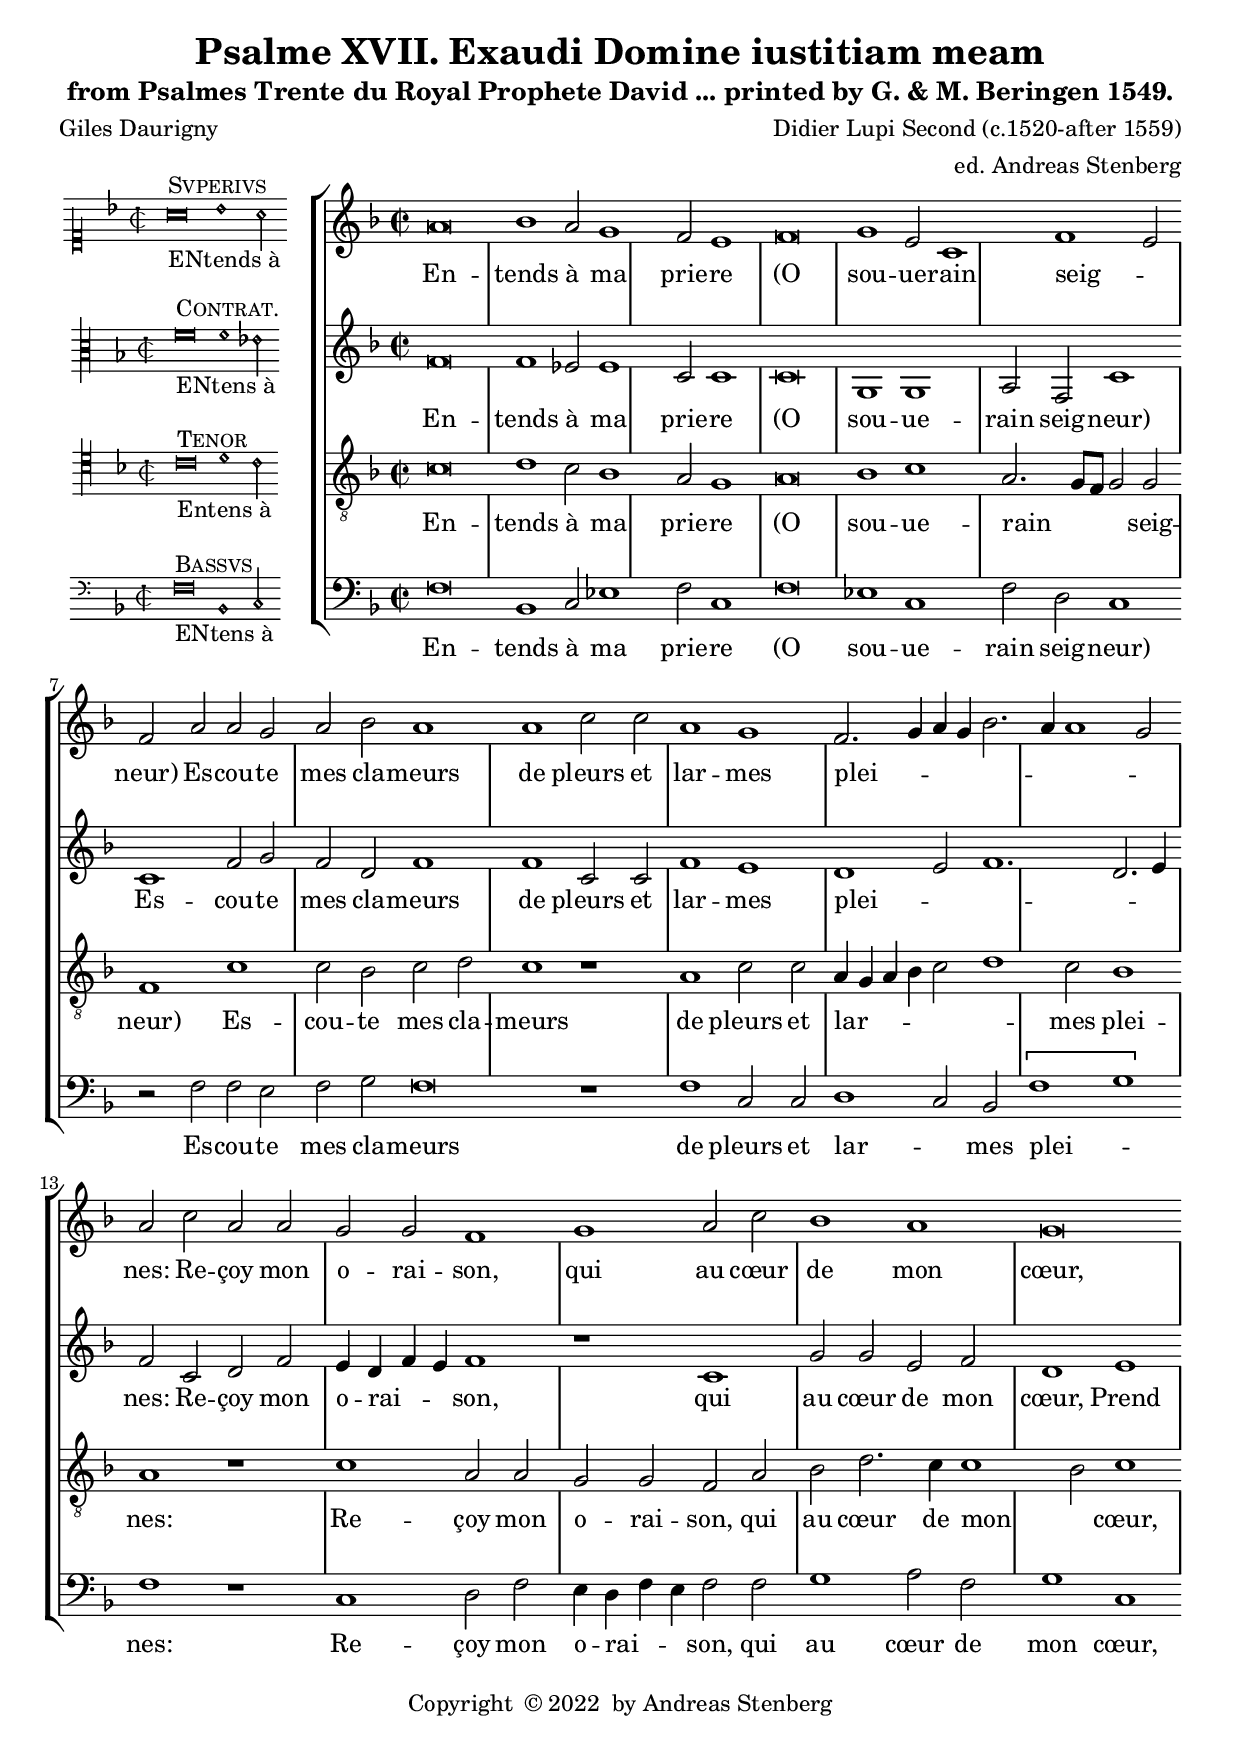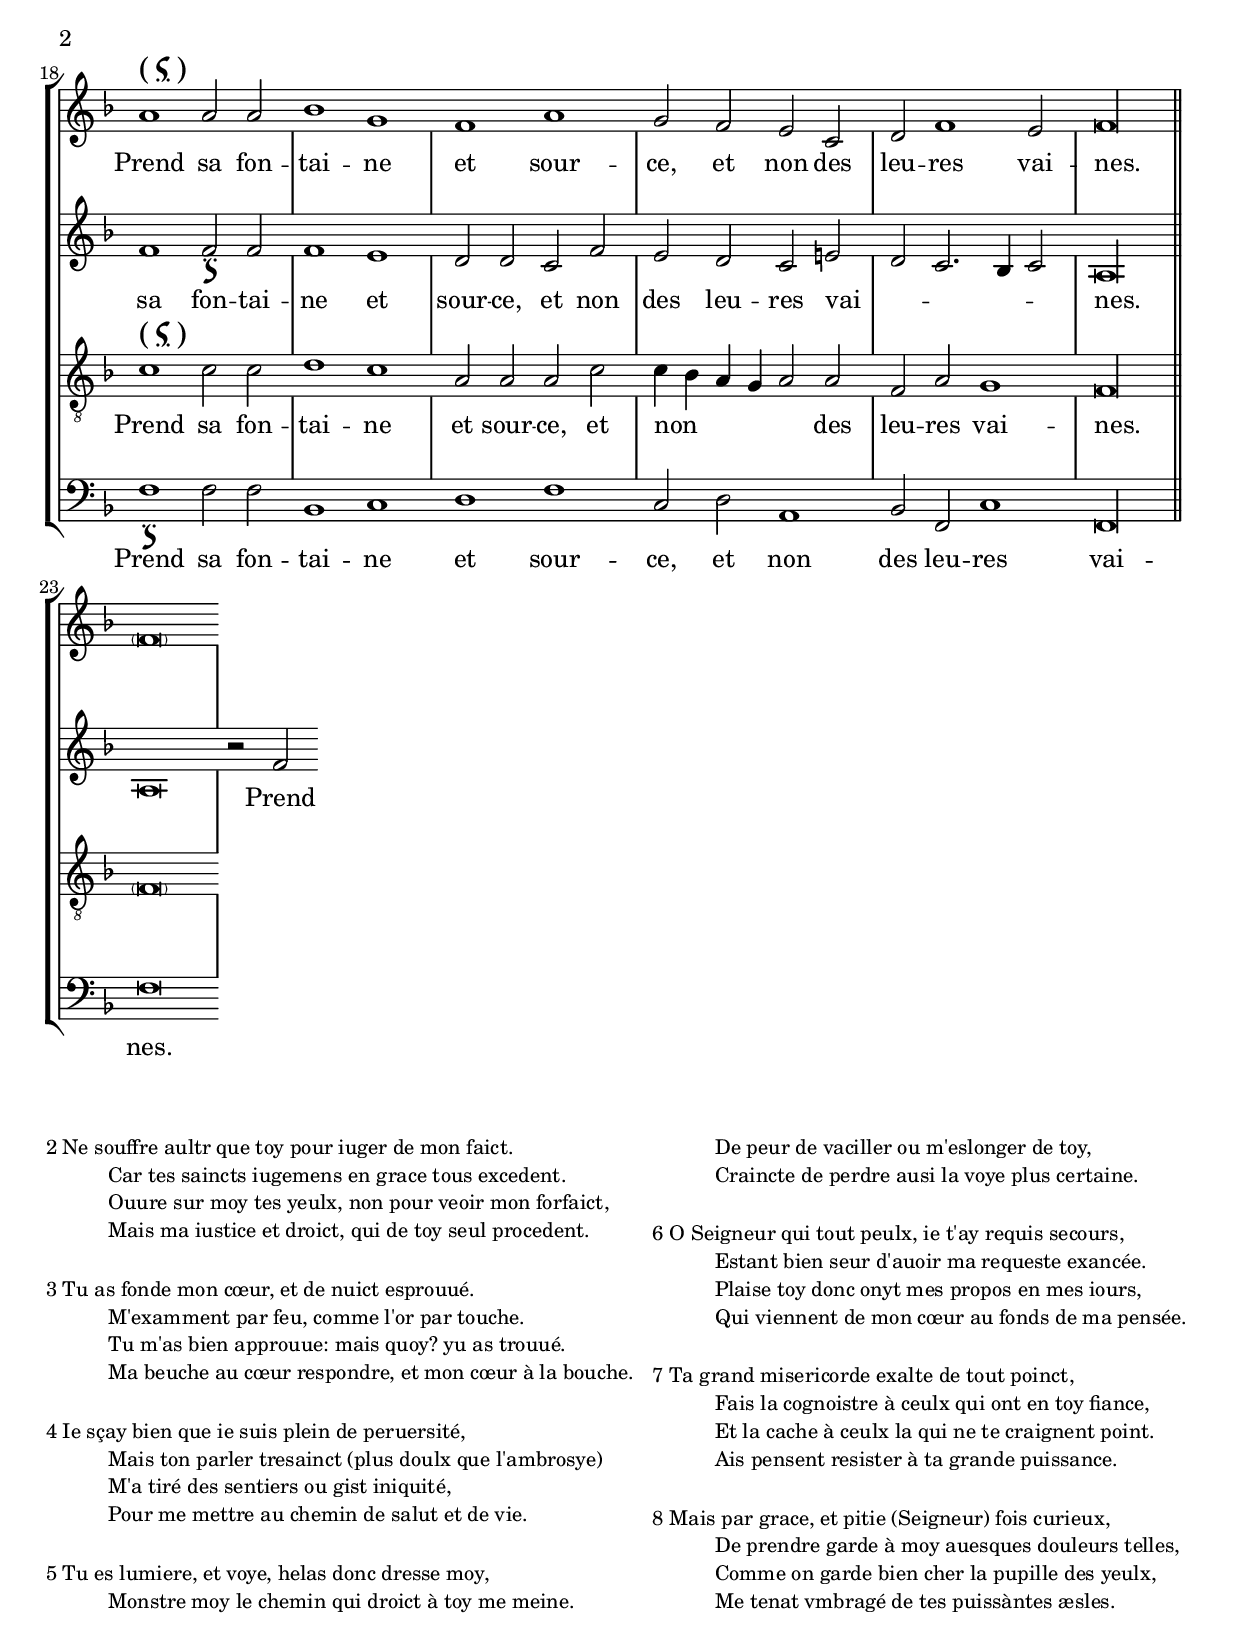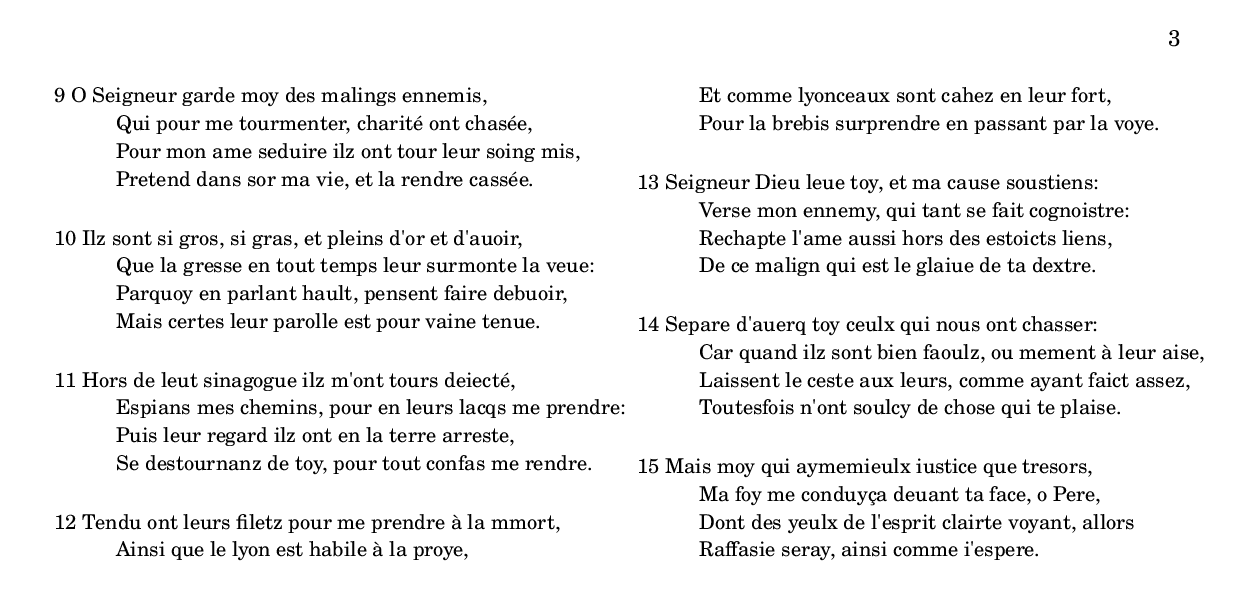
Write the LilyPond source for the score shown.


%%%%%%%%%%%%%%%%%%%%%%%%%%%%%%%%%%%%%%%%%%%%%%%%%%%%%%%%%%%%%%%%%%%
% This is a template based on the usual four part choir templater %
% where the voices have common lyrics at the the start but split  %
% to separate lyrics after a while.				  %
% This template is modyfied by AS from the one in the lilypond    %
% documentation.						  %
% This template is to be used for instance for fairly simple      %
% settings where the stanzas are set homophonicaly but twhere the %
% Chorus contains polyphony that require separate underlay for    %
% the different voices.						  %
%%%%%%%%%%%%%%%%%%%%%%%%%%%%%%%%%%%%%%%%%%%%%%%%%%%%%%%%%%%%%%%%%%%
\version "2.18.0"
\include "deutsch.ly"
ficta = \once \set suggestAccidentals =##t
timeTwo =   \set Timing.measureLength = #(ly:make-moment 2/2)
timeFour =   \set Timing.measureLength = #(ly:make-moment 4/2)
timeThree =   \set Timing.measureLength = #(ly:make-moment 6/2)


\header {
  title = \markup {
    \center-column {
      "Psalme XVII. Exaudi Domine iustitiam meam"
      %      "Xxxx xxxx xxxxx"
      %      \vspace #0.5
    }
  }
  subtitle = "from Psalmes Trente du Royal Prophete David ... printed by G. & M. Beringen 1549."
  composer = "Didier Lupi Second (c.1520-after 1559)"
  arranger = "ed. Andreas Stenberg"
  poet = "Giles Daurigny"
  meter =""
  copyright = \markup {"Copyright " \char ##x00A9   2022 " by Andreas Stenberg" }
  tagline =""
}
global = {
  \key f \major
}

sopMusic = \relative c'' {

  \set Score.tempoHideNote = ##t
  \tempo 1 = 76
  \time 2/2
  \override Staff.BarLine.transparent = ##t
  \timeFour
  a\breve
  b1 a2 g1
  f2 e1
  f\breve
  g1 e2 c1
  f1\melisma e2\melismaEnd
  f2 a2 a2 g2
  a2 b2 a1
  a1 c2 c2
  a1 g1
  f2.\melisma g4 a4 g4 b2.
  a4 a1 g2\melismaEnd
  a2 c2 a2 a2
  g2 g2 f1
  g1 a2 c2
  b1 a1
  g\breve

}
sopPR = \relative c'' {
  a1^\markup { \fontsize #3 ( \musicglyph "scripts.usignumcongruentiae" \fontsize #3 ) }    a2 a2
  b1 g1
  f1 a1
  g2 f2 e2 c2
  d2 f1 e2

}
sopFinI = \relative c' {
    \cadenzaOn
  f\longa
  \cadenzaOff
  \once \revert Staff.BarLine.transparent
  \bar "||"
}
sopFinII = \relative c' {
  \parenthesize f\breve
}
sopWords = \lyricmode {
  En -- tends à ma prie -- re (O sou -- ue -- rain seig -- neur)
  Es -- cou -- te mes cla -- meurs de pleurs et lar -- mes plei -- nes:
  Re -- çoy mon o -- rai -- son, qui au cœur de mon cœur,
  Prend sa fon -- tai -- ne et sour -- ce, et non des leu -- res vai -- nes.
  _ Prend

}
altoMusic = \relative c' {
  \override Staff.BarLine.transparent = ##t
  f\breve
  f1 es2 es1
  c2 c1
  c\breve
  g1 g1
  a2 f2 c'1
  c1 f2 g2
  f2 d2 f1
  f1 c2 c2
  f1 e1
  d1\melisma e2 f1.
  d2. e4\melismaEnd
  f2 c2

  d2 f2
  e4 d4\melisma f4 e4\melismaEnd  f1
  r1 c1
  g'2 g2 e2 f2
  d1 e1
  f1
}
altoPR = \relative c' {
  f2_\signumcongruentiae f2
  f1 e1
  d2 d2 c2 f2
  e2 d2 c2 e!2\melisma
  d2 c2. b4 c2\melismaEnd
}
altoFinI = \relative c' {
  a\longa
  \once \revert Staff.BarLine.transparent
}
altoFinII = \relative c' {
  a\breve r2 f'2
}
altoWords = \lyricmode {
  Com -- ment
}
tenorMusic = \relative c' {
  \clef "G_8"
  \override Staff.BarLine.transparent = ##t
  c\breve
  d1 c2 b1
  a2 g1
  a\breve
  b1 c1
  a2.\melisma g8 f8 g2\melismaEnd g2
  f1 c'1
  c2 b2 c2 d2
  c1 r1
  a1 c2 c2
  a4\melisma g4 a4 b4 c2 d1\melismaEnd
  c2

  b1
  a1 r1
  c1 a2 a2
  g2 g2 f2 a2
  b2 d2. c4 c1\melisma
  b2\melismaEnd c1
}
tenorPR = \relative c' {
  c1^\markup { \fontsize #3 ( \musicglyph "scripts.usignumcongruentiae" \fontsize #3 ) } c2 c2
  d1 c1
  a2 a2 a2 c2
  c4\melisma b4 a4 g4 a2\melismaEnd a2
  f2 a2 g1
}
tenorFinI = \relative c {
  f\longa
  \once \revert Staff.BarLine.transparent
}
tenorFinII = \relative c {
  \parenthesize
  f\breve
}
tenorWords = \lyricmode {
  Com -- ment

}
bassMusic = \relative c {
  \override Staff.BarLine.transparent = ##t
  f\breve
  b,1 c2 es1
  f2 c1
  f\breve
  es1 c1
  f2 d2 c1
  r2 f2 f2 e2
  f2 g2 f\breve
  r1
  f1 c2 c2
  d1\melisma c2\melismaEnd b2
  \[f'1\melisma g1\melismaEnd\]
  f1 r1
  c1

  d2 f2
  e4 d4\melisma f4 e4\melismaEnd f2 f2
  g1 a2 f2
  g1 c,1
}
bassPR = \relative c {  f1_\signumcongruentiae f2 f2
  b,1  c1
  d1 f1
  c2 d2 a1
  b2 f2 c'1
}
bassFinI = \relative c {
  f,\longa

  \once \revert Staff.BarLine.transparent
}
bassFinII = \relative c {

  f\breve
}
bassWords = \lyricmode {
  Com -- ment
}
incipitDiscantus = \markup {
  \score {
    {
      %      \set Staff.instrumentName = #"Tenor "
      \override NoteHead.style = #'neomensural
      \override Rest.style = #'neomensural
      \override Staff.TimeSignature.style = #'mensural
      \cadenzaOn
      \clef "petrucci-c1"
      \key f \major
      \time 2/2

      a'\breve^\markup { \smallCaps"Svperivs"} _"ENtends à "
       b'1 a'2
    }
    \layout {
      \context {
        \Voice
        \remove "Ligature_bracket_engraver"
        \consists "Mensural_ligature_engraver"
      }
      line-width = 4.5\cm
    }
  }
}


incipitAltus = \markup {
  \score {
    {
      %      \set Staff.instrumentName = #"Tenor "
      \override NoteHead.style = #'neomensural
      \override Rest.style = #'neomensural
      \override Staff.TimeSignature.style = #'mensural
      \cadenzaOn
      \clef "petrucci-c3"
      \key f \major
      \time 2/2
      f'\breve^\markup \smallCaps"Contrat."
      _"ENtens à"
      f'1 es'2
    }
    \layout {
      \context {
        \Voice
        \remove "Ligature_bracket_engraver"
        \consists "Mensural_ligature_engraver"
      }
      line-width = 4.5\cm
    }
  }
}


incipitTenor = \markup {
  \score {
    {
      %      \set Staff.instrumentName = #"Tenor "
      \override NoteHead.style = #'neomensural
      \override Rest.style = #'neomensural
      \override Staff.TimeSignature.style = #'mensural
      \cadenzaOn
      \clef "petrucci-c4"
      \key f \major
      \time 2/2
      c'\breve^\markup \smallCaps"Tenor" _"Entens à "
      d'1 c'2
    }
    \layout {
      \context {
        \Voice
        \remove "Ligature_bracket_engraver"
        \consists "Mensural_ligature_engraver"
      }
      line-width = 5.0\cm
    }
  }
}
#(append! supported-clefs '(("mensural-f3" . ("clefs.mensural.f" 0 0))))

incipitBassus = \markup {
  \score {
    {
      %      \set Staff.instrumentName = #"Tenor "
      \override NoteHead.style = #'neomensural
      \override Rest.style = #'neomensural
      \override Staff.TimeSignature.style = #'mensural
      \cadenzaOn
      \clef "mensural-f"
      \key f \major
      \time 2/2
      f\breve^\markup \smallCaps"Bassvs"
      _"ENtens à "
      b,1 c2
    }
    \layout {
      \context {
        \Voice
        \remove "Ligature_bracket_engraver"
        \consists "Mensural_ligature_engraver"
      }
      line-width = 4.5\cm
    }
  }
}



\score {
  <<
    \new StaffGroup \with {
      \override VerticalAxisGroup.staff-staff-spacing = #'((basic-distance . 12))
    } <<
      \new Staff = treble <<
        \set Staff.instrumentName = \incipitDiscantus
        \new Voice = "sopranos" {
          \set  Staff.midiInstrument ="choir aahs"
          %	\voiceOne
          << \global { \sopMusic \sopPR \sopFinI \sopFinII } >>
        }
      >>
      \new Lyrics = sopranos { s1 }

      \new Staff = "medius" <<
        \set Staff.instrumentName = \incipitAltus

        \new Voice = "altos" {
          %	\voiceTwo
          \set  Staff.midiInstrument ="choir aahs"
          << \global { \altoMusic \altoPR \altoFinI \altoFinII } >>
        }
      >>

      \new Lyrics = "altos" { s1 }
      \new Staff = tenors <<
        \set Staff.instrumentName = \incipitTenor

        \clef "treble"
        \new Voice = "tenors" {
          \set  Staff.midiInstrument ="choir aahs"
          %	\voiceOne
          << \global { \tenorMusic \tenorPR \tenorFinI \tenorFinII } >>
        }
      >>
      \new Lyrics = "tenors" { s1 }

      \new Staff ="basses" {
        \set Staff.instrumentName = \incipitBassus

        \new Voice = "basses" {
          \set  Staff.midiInstrument ="choir aahs"
          \clef "bass"
          %	\voiceTwo
          << \global { \bassMusic \bassPR \bassFinI \bassFinII } >>
        }
      }
    >>
    \new Lyrics = basses { s1 }
%% Comment in and out as needed
    \context Lyrics = sopranos \lyricsto sopranos \sopWords
    \context Lyrics = altos \lyricsto altos \sopWords
%    \context Lyrics = altos \lyricsto altos \altoWords
    \context Lyrics = tenors \lyricsto tenors \sopWords
%    \context Lyrics = tenors \lyricsto tenors \tenorWords
    \context Lyrics = basses \lyricsto basses \sopWords
%    \context Lyrics = basses \lyricsto basses \bassWords
  >>
  \layout {
    \context {
      \Score
      % no bars in staves
      %      \override BarLine.transparent = ##t

    }
    % the next three instructions keep the lyrics between the bar lines
    \context {
      \Lyrics
      \consists "Bar_engraver"
      \override BarLine.transparent = ##t
    }
    \context {
      \StaffGroup
      \consists "Separating_line_group_engraver"
    }
    \context {
      \Voice
      % no slurs
      \override Slur.transparent = ##t
      % Comment in the below "\remove" command to allow line
      % breaking also at those barlines where a note overlaps
      % into the next bar.  The command is commented out in this
      % short example score, but especially for large scores, you
      % will typically yield better line breaking and thus improve
      % overall spacing if you comment in the following command.
      %\remove "Forbid_line_break_engraver"
    }
    indent = 4.5\cm
  }

}

\markup {
  \fontsize #-1
  \column {
%    \fill-line {\smallCaps "Xxxxx xxxx xxxx xxxx "}
    \vspace #1
    \fill-line {
            \null
      \column {
        \line { 2 Ne souffre aultr que toy pour iuger de mon faict. }
        \line { \hspace #6 Car tes saincts iugemens en grace tous excedent. }
        \line { \hspace #6
        Ouure sur moy tes yeulx, non pour veoir mon forfaict,}
        \line { \hspace #6 Mais ma iustice et droict, qui de toy seul procedent. }

        \vspace #1.0

        \line { 3 Tu as fonde mon cœur, et de nuict esprouué. }
        \line { \hspace #6 M'examment par feu, comme l'or par touche. }
        \line { \hspace #6 Tu m'as bien approuue: mais quoy? yu as trouué. }
        \line { \hspace #6 Ma beuche au cœur respondre, et mon cœur à la bouche. }

        \vspace #1.0

        \line { 4 Ie sçay bien que ie suis plein de peruersité, }
        \line { \hspace #6 Mais ton parler tresainct (plus doulx que l'ambrosye) }
        \line { \hspace #6 M'a tiré des sentiers ou gist iniquité, }
        \line { \hspace #6 Pour me mettre au chemin de salut et de vie.}

        \vspace #1.0

        \line { 5 Tu es lumiere, et voye, helas donc dresse moy, }
        \line { \hspace #6 Monstre moy le chemin qui droict à toy me meine. }
      }

      \null

      \column {

        \line { \hspace #6 De peur de vaciller ou m'eslonger de toy, }
        \line { \hspace #6 Craincte de perdre ausi la voye plus certaine. }

        \vspace #1.0

        \line { 6 O Seigneur qui tout peulx, ie t'ay requis secours, }
        \line { \hspace #6 Estant bien seur d'auoir ma requeste exancée. }
        \line { \hspace #6 Plaise toy donc onyt mes propos en mes iours, }
        \line { \hspace #6 Qui viennent de mon cœur au fonds de ma pensée. }

        \vspace #1.0

        \line { 7 Ta grand misericorde exalte de tout poinct, }
        \line { \hspace #6 Fais la cognoistre à ceulx qui ont en toy fiance, }
        \line { \hspace #6 Et la cache à ceulx la qui ne te craignent point. }
        \line { \hspace #6 Ais pensent resister à ta grande puissance.  }

         \vspace #1.0
        \line { 8 Mais par grace, et pitie (Seigneur) fois curieux, }
        \line { \hspace #6 De prendre garde à moy auesques douleurs telles,}
        \line { \hspace #6 Comme on garde bien cher la pupille des yeulx, }
        \line { \hspace #6 Me tenat vmbragé de tes puissàntes æsles. }

      }

     \null

    }
  }
}

\markup {
  \fontsize #-1
  \column {

%    \fill-line {\smallCaps "Xxxxxx xxxx xxxx xxxxx "}

    \vspace #1

    \fill-line {
      \null
      \column {

        \line { 9 O Seigneur garde moy des malings ennemis, }
        \line { \hspace #6 Qui pour me tourmenter, charité ont chasée, }
        \line { \hspace #6 Pour mon ame seduire ilz ont tour leur soing mis, }
        \line { \hspace #6 Pretend dans sor ma vie, et la rendre cassée. }

        \vspace #1.0

        \line { 10 Ilz sont si gros, si gras, et pleins d'or et d'auoir, }
        \line { \hspace #6 Que la gresse en tout temps leur surmonte la veue: }
        \line { \hspace #6 Parquoy en parlant hault, pensent faire debuoir, }
        \line { \hspace #6 Mais certes leur parolle est pour vaine tenue. }

        \vspace #1.0
        \line { 11 Hors de leut sinagogue ilz m'ont tours deiecté, }
        \line { \hspace #6 Espians mes chemins, pour en leurs lacqs me prendre: }
        \line { \hspace #6 Puis leur regard ilz ont en la terre arreste, }
        \line { \hspace #6 Se destournanz de toy, pour tout confas me rendre. }

        \vspace #1.0

        \line { 12 Tendu ont leurs filetz pour me prendre à la mmort, }
        \line { \hspace #6 Ainsi que le lyon est habile à la proye, }
      }

      \null

      \column {
        \line { \hspace #6 Et comme lyonceaux sont cahez en leur fort, }
        \line { \hspace #6 Pour la brebis surprendre en passant par la voye. }

        \vspace #1.0

        \line { 13 Seigneur Dieu leue toy, et ma cause soustiens: }
        \line { \hspace #6 Verse mon ennemy, qui tant se fait cognoistre: }
        \line { \hspace #6 Rechapte l'ame aussi hors des estoicts liens, }
        \line { \hspace #6 De ce malign qui est le glaiue de ta dextre. }

        \vspace #1.0

        \line { 14 Separe d'auerq toy ceulx qui nous ont chasser: }
        \line { \hspace #6 Car quand ilz sont bien faoulz, ou mement à leur aise, }
        \line { \hspace #6 Laissent le ceste aux leurs, comme ayant faict assez, }
        \line { \hspace #6 Toutesfois n'ont soulcy de chose qui te plaise. }

        \vspace #1.0

        \line { 15 Mais moy qui aymemieulx iustice que tresors, }
        \line { \hspace #6 Ma foy me conduyça deuant ta face, o Pere, }
        \line { \hspace #6 Dont des yeulx de l'esprit clairte voyant, allors }
        \line { \hspace #6 Raffasie seray, ainsi comme i'espere. }

        \vspace #1.0
}
\null
    }
  }
}
\score {
  <<
    \new StaffGroup <<
      \new Staff = treble <<
        \set Staff.instrumentName = \incipitDiscantus
        \new Voice = "sopranos" {
          \set  Staff.midiInstrument ="choir aahs"
          %	\voiceOne
          << \global { \sopMusic \sopPR \sopFinII \sopPR \sopFinI } >>
        }
      >>
      \new Lyrics = sopranos { s1 }

      \new Staff = "medius" <<
        \set Staff.instrumentName = \incipitAltus

        \new Voice = "altos" {
          %	\voiceTwo
          \set  Staff.midiInstrument ="choir aahs"
          << \global { \altoMusic \altoPR \altoFinII \altoPR \altoFinI } >>
        }
      >>

      \new Lyrics = "altos" { s1 }
      \new Staff = tenors <<
        \set Staff.instrumentName = \incipitTenor

        \clef "treble"
        \new Voice = "tenors" {
          \set  Staff.midiInstrument ="choir aahs"
          %	\voiceOne
          << \global { \tenorMusic \tenorPR \tenorFinII \tenorPR \tenorFinI } >>
        }
      >>
      \new Lyrics = "tenors" { s1 }

      \new Staff ="basses" {
        \set Staff.instrumentName = \incipitBassus

        \new Voice = "basses" {
          \set  Staff.midiInstrument ="choir aahs"
          \clef "G_8"
          %	\voiceTwo
          << \global { \bassMusic \bassPR \bassFinII \bassPR \bassFinI } >>
        }
      }
    >>
    \new Lyrics = basses { s1 }

    \context Lyrics = sopranos \lyricsto sopranos \sopWords
    \context Lyrics = altos \lyricsto altos \altoWords
    \context Lyrics = tenors \lyricsto tenors \tenorWords
    \context Lyrics = basses \lyricsto basses \bassWords
  >>
  \midi {}
}
\paper {
  ragged-bottom = ##t
  ragged-last-bottom = ##t
  ragged-last = ##t
}

%{
convert-ly.py (GNU LilyPond) 2.18.2  convert-ly.py: Processing `'...
Applying conversion: 2.15.7, 2.15.9, 2.15.10, 2.15.16, 2.15.17,
2.15.18, 2.15.19, 2.15.20, 2.15.25, 2.15.32, 2.15.39, 2.15.40,
2.15.42, 2.15.43, 2.16.0, 2.17.0, 2.17.4, 2.17.5, 2.17.6, 2.17.11,
2.17.14, 2.17.15, 2.17.18, 2.17.19, 2.17.20, 2.17.25, 2.17.27,
2.17.29, 2.17.97, 2.18.0
%}
